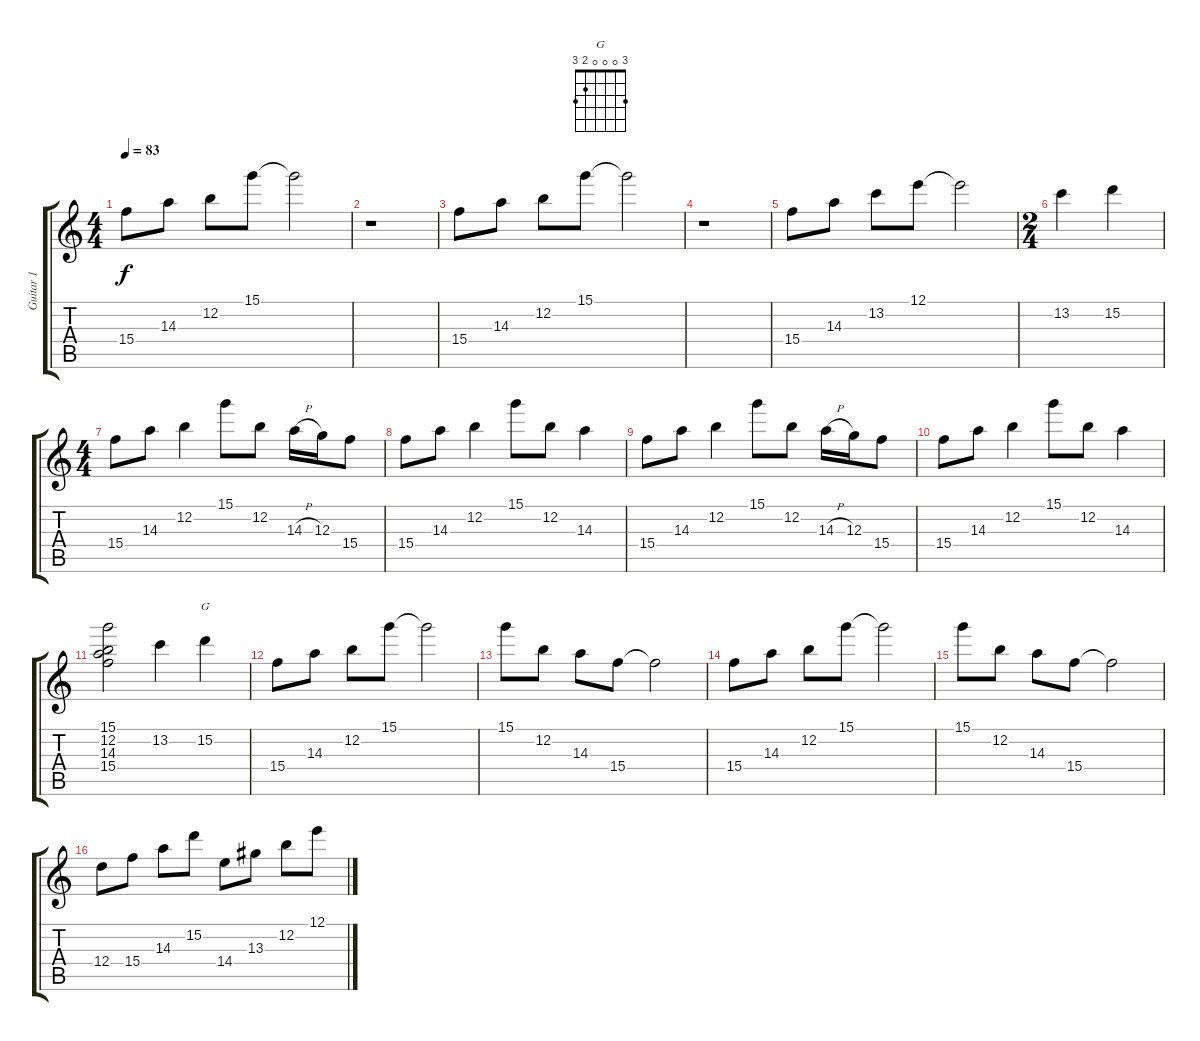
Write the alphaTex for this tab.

\track ("Guitar 1" "Guitar 1") {instrument electricguitarjazz}
\staff {score tabs}
\tuning (E4 B3 G3 D3 A2 E2) {hide}
\chord ("G" 3 0 0 0 2 3)
\ts (4 4)
\tempo 83
\clef g2
\ks c
15.4.8{dy f instrument electricguitarjazz} 14.3.8 12.2.8 15.1.8 15.1{t}.2 |
r.1 |
15.4.8 14.3.8 12.2.8 15.1.8 15.1{t}.2 |
r.1 |
15.4.8 14.3.8 13.2.8 12.1.8 12.1{t}.2 |
\ts (2 4)
13.2.4 15.2.4 |
\ts (4 4)
15.4.8 14.3.8 12.2.4 15.1.8 12.2.8 14.3{h}.16 12.3.16 15.4.8 |
15.4.8 14.3.8 12.2.4 15.1.8 12.2.8 14.3.4 |
15.4.8 14.3.8 12.2.4 15.1.8 12.2.8 14.3{h}.16 12.3.16 15.4.8 |
15.4.8 14.3.8 12.2.4 15.1.8 12.2.8 14.3.4 |
(15.1 12.2 14.3 15.4).2 13.2.4 15.2.4{ch "G"} |
15.4.8 14.3.8 12.2.8 15.1.8 15.1{t}.2 |
15.1.8 12.2.8 14.3.8 15.4.8 15.4{t}.2 |
15.4.8 14.3.8 12.2.8 15.1.8 15.1{t}.2 |
15.1.8 12.2.8 14.3.8 15.4.8 15.4{t}.2 |
12.4.8 15.4.8 14.3.8 15.2.8 14.4.8 13.3.8 12.2.8 12.1.8
